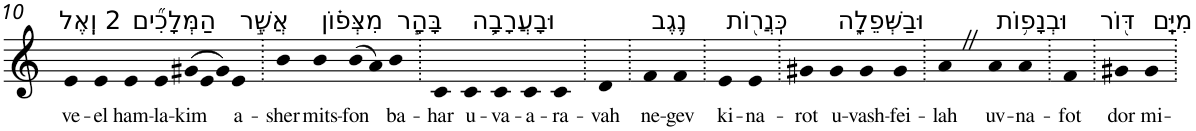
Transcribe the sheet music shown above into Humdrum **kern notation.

**kern	**text
*part1	*part1
*staff1	*staff1
*I"Piano	*
*I'Pno	*
!!LO:PB:g=z
*clefG2	*
*k[]	*
=10	=10
!LO:TX:a:t=2 וְֽאֶל	!
!	!LO:LY:b
4e	ve-
!	!LO:LY:b
4e	-el
!LO:TX:a:t=הַמְּלָכִ֞ים	!
!	!LO:LY:b
4e	ham-
!	!LO:LY:b
4e	-la-
*Xtuplet	*
!	!LO:LY:b
(>12g#X	-kim
12e	.
12g#)	.
!LO:TX:a:t=אֲשֶׁ֣ר	!
!	!LO:LY:b
4e	a-
=11.	=11.
!	!LO:LY:b
4b	-sher
!LO:TX:a:t=מִצְּפ֗וֹן	!
!	!LO:LY:b
4b	mits-
!	!LO:LY:b
(>8b	-fon
8a)	.
!LO:TX:a:t=בָּהָ֧ר	!
!	!LO:LY:b
4b	ba-
=12.	=12.
!	!LO:LY:b
4c	-har
!LO:TX:a:t=וּבָעֲרָבָ֛ה	!
!	!LO:LY:b
4c	u-
!	!LO:LY:b
4c	-va-
!	!LO:LY:b
4c	-a-
!	!LO:LY:b
4c	-ra-
=13.	=13.
!	!LO:LY:b
4d	-vah
=14.	=14.
!LO:TX:a:t=נֶ֥גֶב	!
!	!LO:LY:b
4f	ne-
!	!LO:LY:b
4f	-gev
=15.	=15.
!LO:TX:a:t=כִּֽנֲר֖וֹת	!
!	!LO:LY:b
4e	ki-
!	!LO:LY:b
4e	-na-
=16.	=16.
!	!LO:LY:b
4g#X	-rot
!LO:TX:a:t=וּבַשְּׁפֵלָ֑ה	!
!	!LO:LY:b
4g#	u-
!	!LO:LY:b
4g#	-vash-
!	!LO:LY:b
4g#	-fei-
=17.	=17.
!	!LO:LY:b
4aZ	-lah
!LO:TX:a:t=וּבְנָפ֥וֹת	!
!	!LO:LY:b
4a	uv-
!	!LO:LY:b
4a	-na-
=18.	=18.
!	!LO:LY:b
4f	-fot
=19.	=19.
!LO:TX:a:t=דּ֖וֹר	!
!	!LO:LY:b
4g#X	dor
!LO:TX:a:t=מִיָּֽם	!
!	!LO:LY:b
4g#	mi-
=.	=.
*-	*-
